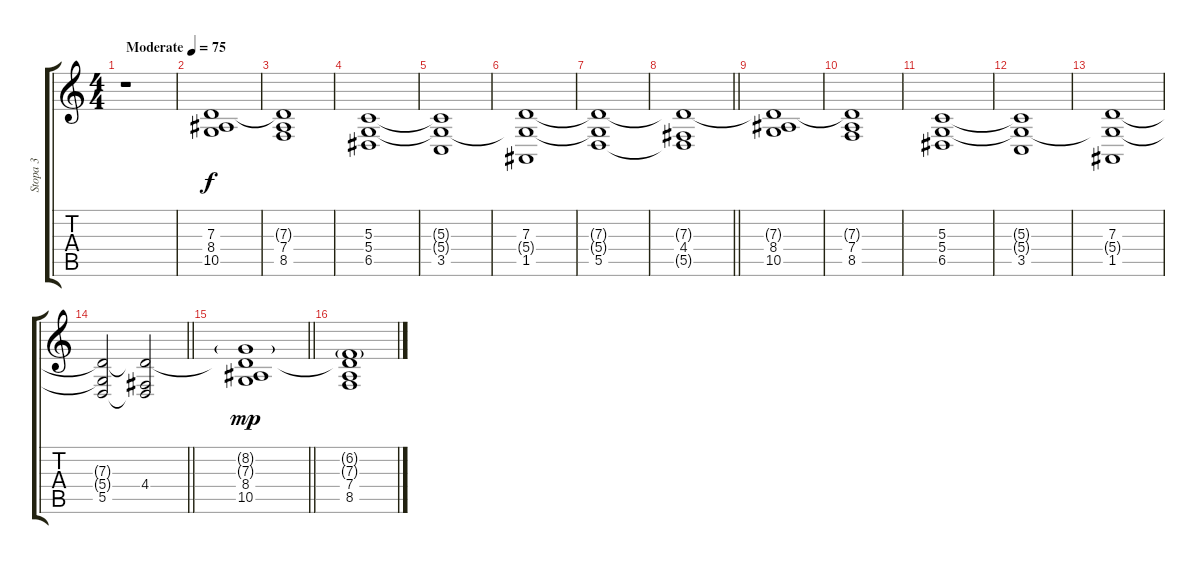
\track ("Stopa 3" "Stopa 3") {instrument stringensemble1}
\staff {score tabs}
\tuning (E4 B3 G3 D3 A2 E2) {hide}
\ts (4 4)
\tempo (75 "Moderate")
\clef g2
\ks c
r.1{dy f instrument stringensemble1} |
(7.3 8.4 10.5).1 |
(7.3{t} 7.4 8.5).1 |
(5.3 5.4 6.5).1 |
(5.3{t} 5.4{t} 3.5).1 |
(7.3 5.4{t} 1.5).1 |
(7.3{t} 5.4{t} 5.5).1 |
\barLineRight lightlight
(7.3{t} 4.4 5.5{t}).1 |
\section ("" "")
(7.3{t} 8.4 10.5).1 |
(7.3{t} 7.4 8.5).1 |
(5.3 5.4 6.5).1 |
(5.3{t} 5.4{t} 3.5).1 |
(7.3 5.4{t} 1.5).1 |
\barLineRight lightlight
(7.3{t} 5.4{t} 5.5).2 (7.3{t} 4.4 5.5{t}).2 |
\section ("" "")
\barLineRight lightlight
(8.2{g} 7.3{t} 8.4 10.5).1{dy mp} |
\section ("" "")
(6.2{g} 7.3{t} 7.4 8.5).1
